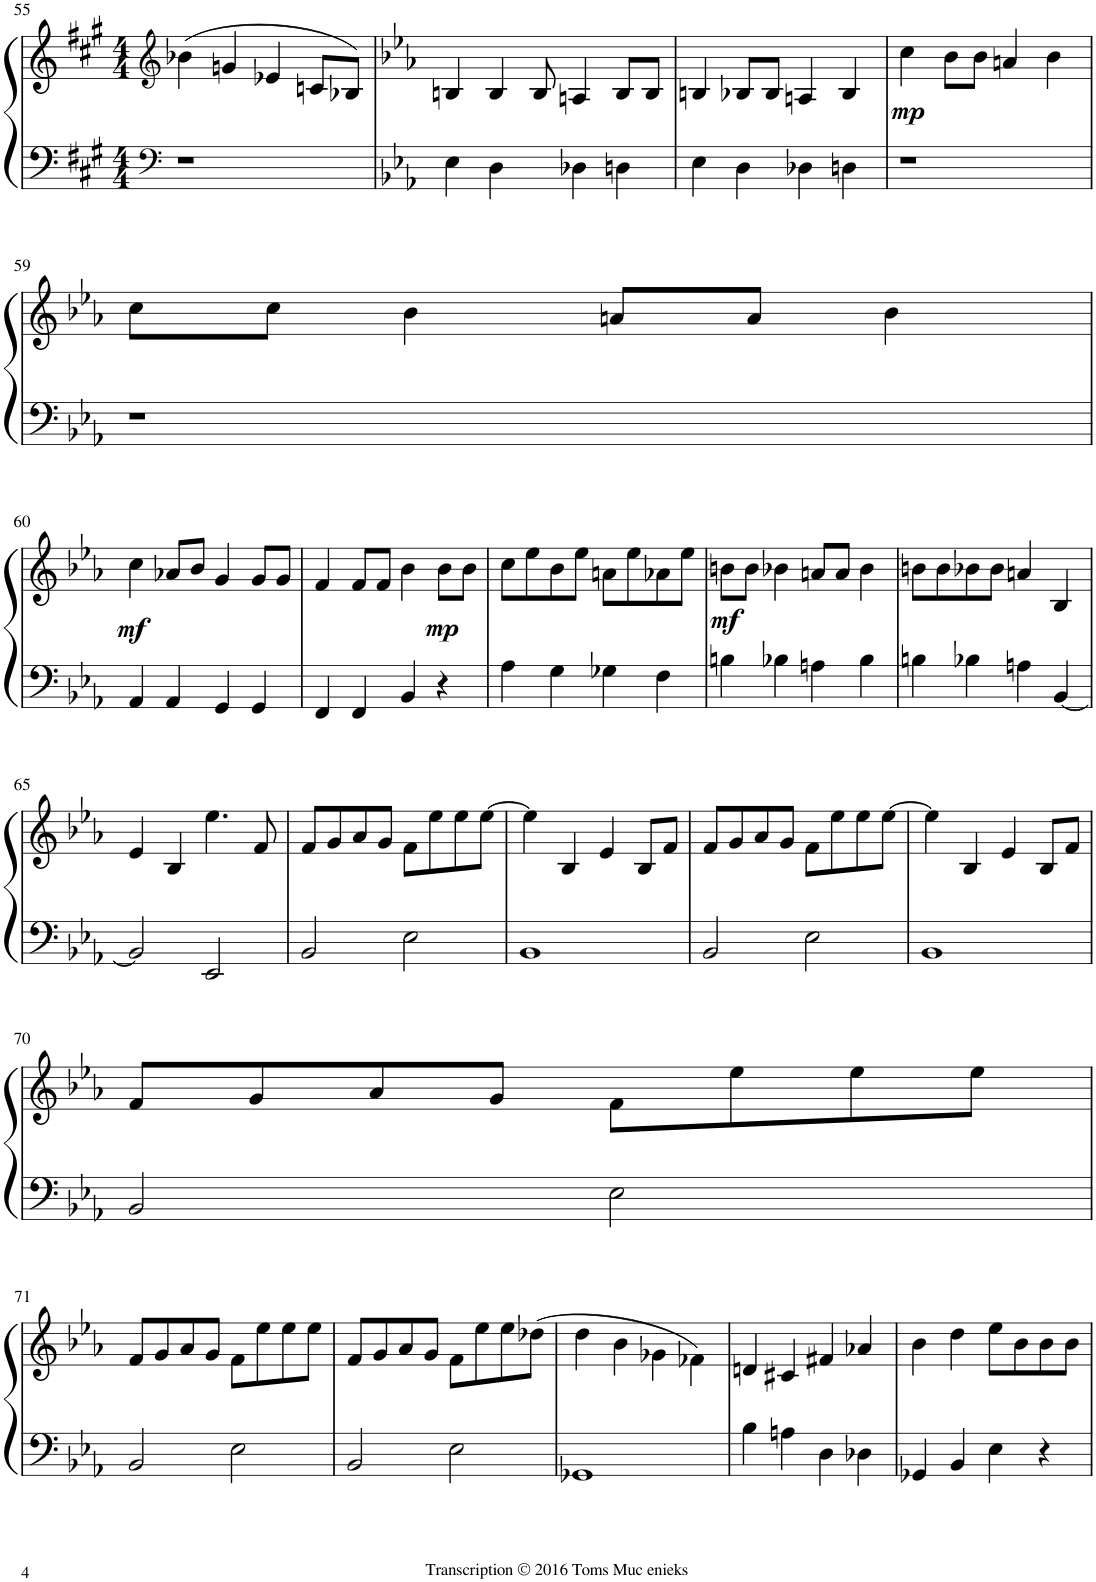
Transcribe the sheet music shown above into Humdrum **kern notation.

**kern	**kern	**dynam
*part1	*part1	*part1
*staff2	*staff1	*staff1/2
!!LO:PB:g=z
*clefF4	*clefG2	*
*k[f#c#g#]	*k[f#c#g#]	*
*M4/4	*M4/4	*
=55	=55	=55
1r	(>4b-X\	.
.	4gn/	.
.	4e-X/	.
.	8cn/L	.
.	8B-X/J)	.
=56	=56	=56
*k[b-e-a-]	*k[b-e-a-]	*
4E-\	4Bn/	.
4D\	4B/	.
8ryy	8B/	.
4D-X\	4An/	.
[8Dn\	8B/L	.
8ryy	8B/J	.
=57	=57	=57
4E-\	4Bn/	.
8D\]	8B-X/L	.
4D\	8B-/J	.
.	4An/	.
4D-X\	.	.
.	4B-/	.
4Dn\	.	.
.	8ryy	.
=58	=58	=58
!	!	!LO:DY:b
1r	4cc\	mp
.	8b-\L	.
.	8b-\J	.
.	4an/	.
.	4b-\	.
!!LO:LB:g=z
=59	=59	=59
1r	8cc\L	.
.	8cc\J	.
.	4b-\	.
.	8an/L	.
.	8a/J	.
.	4b-\	.
!!LO:LB:g=z
=60	=60	=60
!	!	!LO:DY:b
4AA-/	4cc\	mf
4AA-/	8a-X/L	.
.	8b-/J	.
4GG/	4g/	.
4GG/	8g/L	.
.	8g/J	.
=61	=61	=61
4FF/	4f/	.
4FF/	8f/L	.
.	8f/J	.
4BB-/	4b-\	.
!	!	!LO:DY:b
4r	8b-\L	mp
.	8b-\J	.
=62	=62	=62
4A-\	8cc\L	.
.	8ee-\	.
4G\	8b-\	.
.	8ee-\J	.
4G-X\	8an\L	.
.	8ee-\	.
4F\	8a-X\	.
.	8ee-\J	.
=63	=63	=63
!	!	!LO:DY:b
4Bn\	8bn\L	mf
.	8b\J	.
4B-X\	4b-X\	.
4An\	8an/L	.
.	8a/J	.
4B-\	4b-\	.
=64	=64	=64
4Bn\	8bn\L	.
.	8b\	.
4B-X\	8b-X\	.
.	8b-\J	.
4An\	4an/	.
[<4BB-/	4B-/	.
!!LO:LB:g=z
=65	=65	=65
2BB-/]	4e-/	.
.	4B-/	.
2EE-/	4.ee-\	.
.	8f/	.
=66	=66	=66
2BB-/	8f/L	.
.	8g/	.
.	8a-/	.
.	8g/J	.
2E-\	8f\L	.
.	8ee-\	.
.	8ee-\	.
.	[>8ee-\J	.
=67	=67	=67
1BB-	4ee-\]	.
.	4B-/	.
.	4e-/	.
.	8B-/L	.
.	8f/J	.
=68	=68	=68
2BB-/	8f/L	.
.	8g/	.
.	8a-/	.
.	8g/J	.
2E-\	8f\L	.
.	8ee-\	.
.	8ee-\	.
.	[>8ee-\J	.
=69	=69	=69
1BB-	4ee-\]	.
.	4B-/	.
.	4e-/	.
.	8B-/L	.
.	8f/J	.
!!LO:LB:g=z
=70	=70	=70
2BB-/	8f/L	.
.	8g/	.
.	8a-/	.
.	8g/J	.
2E-\	8f\L	.
.	8ee-\	.
.	8ee-\	.
.	8ee-\J	.
!!LO:LB:g=z
=71	=71	=71
2BB-/	8f/L	.
.	8g/	.
.	8a-/	.
.	8g/J	.
2E-\	8f\L	.
.	8ee-\	.
.	8ee-\	.
.	8ee-\J	.
=72	=72	=72
2BB-/	8f/L	.
.	8g/	.
.	8a-/	.
.	8g/J	.
2E-\	8f\L	.
.	8ee-\	.
.	8ee-\	.
.	(>8dd-X\J	.
=73	=73	=73
1GG-X	4dd\	.
.	4b-\	.
.	4g-X\	.
.	4f-X\)	.
=74	=74	=74
4B-\	4dn/	.
4An\	4c#X/	.
4D\	4f#X/	.
4D-X\	4a-X/	.
=75	=75	=75
4GG-X/	4b-\	.
4BB-/	4dd\	.
4E-\	8ee-\L	.
.	8b-\	.
4r	8b-\	.
.	8b-\J	.
=	=	=
*-	*-	*-
